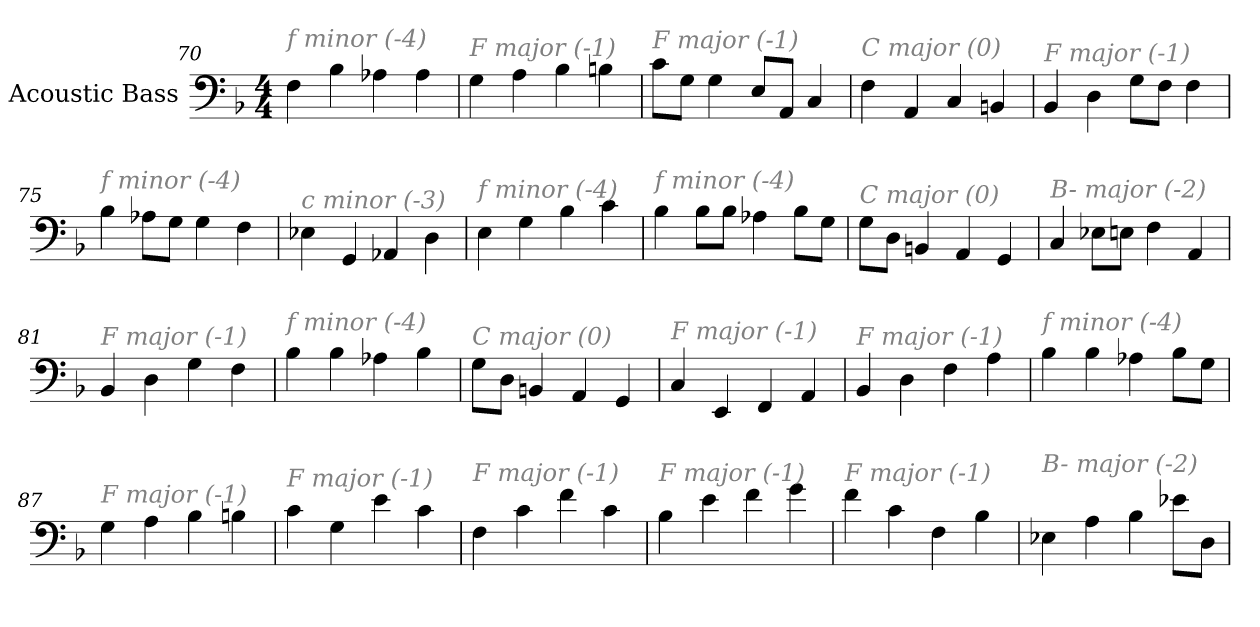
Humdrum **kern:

**kern
*part1
*staff1
*I"Acoustic Bass
*clefF4
*ITrd7c12
*k[b-]
*F:
*M4/4
=70
!LO:TX:i:color=#808080:t=f minor (-4)
4FF
4BB-
4AA-X
4AA-
=71
!LO:TX:i:color=#808080:t=F major (-1)
4GG
4AA
4BB-
4BBn
=72
!LO:TX:i:color=#808080:t=F major (-1)
8CL
8GGJ
4GG
8EEL
8AAAJ
4CC
=73
!LO:TX:i:color=#808080:t=C major (0)
4FF
4AAA
4CC
4BBBn
=74
!LO:TX:i:color=#808080:t=F major (-1)
4BBB-
4DD
8GGL
8FFJ
4FF
=75
!LO:TX:i:color=#808080:t=f minor (-4)
4BB-
8AA-XL
8GGJ
4GG
4FF
=76
!LO:TX:i:color=#808080:t=c minor (-3)
4EE-X
4GGG
4AAA-X
4DD
=77
!LO:TX:i:color=#808080:t=f minor (-4)
4EE
4GG
4BB-
4C
=78
!LO:TX:i:color=#808080:t=f minor (-4)
4BB-
8BB-L
8BB-J
4AA-X
8BB-L
8GGJ
=79
!LO:TX:i:color=#808080:t=C major (0)
8GGL
8DDJ
4BBBn
4AAA
4GGG
=80
!LO:TX:i:color=#808080:t=B- major (-2)
4CC
8EE-XL
8EEnJ
4FF
4AAA
=81
!LO:TX:i:color=#808080:t=F major (-1)
4BBB-
4DD
4GG
4FF
=82
!LO:TX:i:color=#808080:t=f minor (-4)
4BB-
4BB-
4AA-X
4BB-
=83
!LO:TX:i:color=#808080:t=C major (0)
8GGL
8DDJ
4BBBn
4AAA
4GGG
=84
!LO:TX:i:color=#808080:t=F major (-1)
4CC
4EEE
4FFF
4AAA
=85
!LO:TX:i:color=#808080:t=F major (-1)
4BBB-
4DD
4FF
4AA
=86
!LO:TX:i:color=#808080:t=f minor (-4)
4BB-
4BB-
4AA-X
8BB-L
8GGJ
=87
!LO:TX:i:color=#808080:t=F major (-1)
4GG
4AA
4BB-
4BBn
=88
!LO:TX:i:color=#808080:t=F major (-1)
4C
4GG
4E
4C
=89
!LO:TX:i:color=#808080:t=F major (-1)
4FF
4C
4F
4C
=90
!LO:TX:i:color=#808080:t=F major (-1)
4BB-
4E
4F
4G
=91
!LO:TX:i:color=#808080:t=F major (-1)
4F
4C
4FF
4BB-
=92
!LO:TX:i:color=#808080:t=B- major (-2)
4EE-X
4AA
4BB-
8E-XL
8DDJ
=
*-
